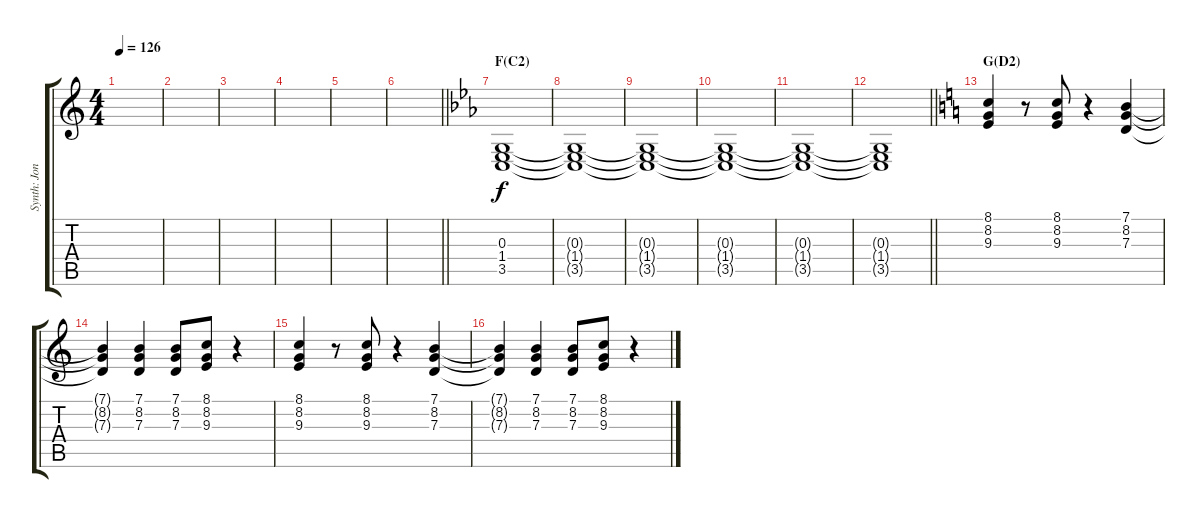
\track ("Synth: Jon" "Synth: Jon") {instrument synthstrings1}
\staff {score tabs}
\tuning (E4 B3 G3 D3 A2 E2) {hide}
\ts (4 4)
\tempo 126
\clef g2
\ks c
|
|
|
|
|
\barLineRight lightlight
|
\section ("" "F(C2)")
\ks eb
(0.3 1.4 3.5).1 |
(0.3{t} 1.4{t} 3.5{t}).1 |
(0.3{t} 1.4{t} 3.5{t}).1 |
(0.3{t} 1.4{t} 3.5{t}).1 |
(0.3{t} 1.4{t} 3.5{t}).1 |
\barLineRight lightlight
(0.3{t} 1.4{t} 3.5{t}).1 |
\section ("" "G(D2)")
\ks c
(8.1 8.2 9.3).4 r.8 (8.1 8.2 9.3).8 r.4 (7.1 8.2 7.3).4 |
(7.1{t} 8.2{t} 7.3{t}).4 (7.1 8.2 7.3).4 (7.1 8.2 7.3).8 (8.1 8.2 9.3).8 r.4 |
(8.1 8.2 9.3).4 r.8 (8.1 8.2 9.3).8 r.4 (7.1 8.2 7.3).4 |
(7.1{t} 8.2{t} 7.3{t}).4 (7.1 8.2 7.3).4 (7.1 8.2 7.3).8 (8.1 8.2 9.3).8 r.4
